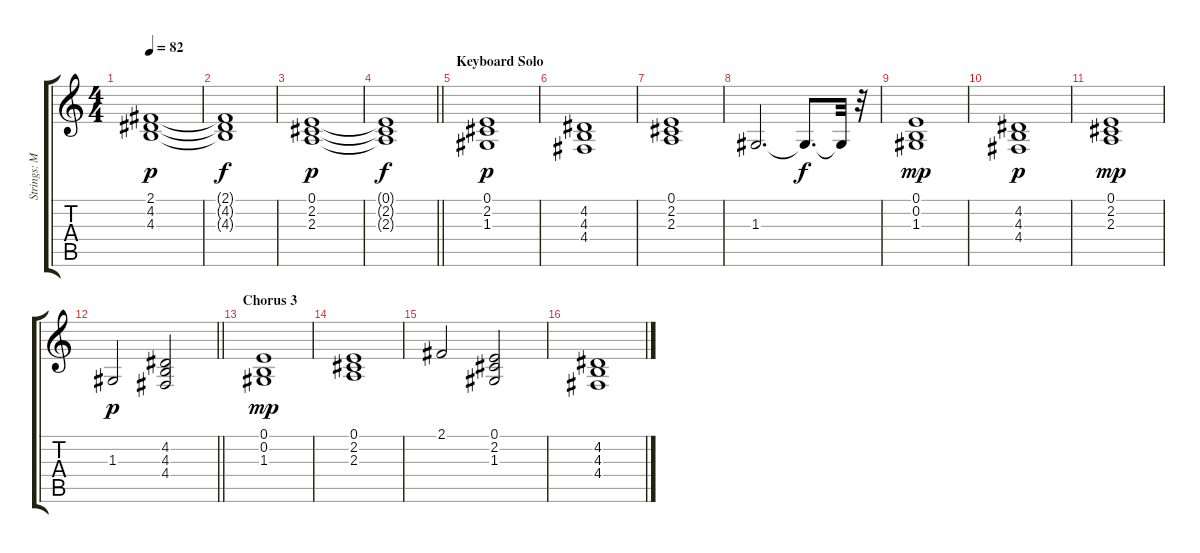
\track ("Strings: Marie Fredriksson" "Strings: M") {instrument stringensemble1}
\staff {score tabs}
\tuning (E4 B3 G3 D3 A2 E2) {hide}
\ts (4 4)
\tempo 82
\clef g2
\ks c
(2.1 4.2 4.3).1{dy p} |
(2.1{t} 4.2{t} 4.3{t}).1{dy f} |
(0.1 2.2 2.3).1{dy p} |
\barLineRight lightlight
(0.1{t} 2.2{t} 2.3{t}).1{dy f} |
\section ("" "Keyboard Solo")
(0.1 2.2 1.3).1{dy p} |
(4.2 4.3 4.4).1 |
(0.1 2.2 2.3).1 |
1.3.2{d} 1.3{t}.8{d dy f} 1.3{t}.32 r.32 |
(0.1 0.2 1.3).1{dy mp} |
(4.2 4.3 4.4).1{dy p} |
(0.1 2.2 2.3).1{dy mp} |
\barLineRight lightlight
1.3.2{dy p} (4.2 4.3 4.4).2 |
\section ("" "Chorus 3")
(0.1 0.2 1.3).1{dy mp} |
(0.1 2.2 2.3).1 |
2.1.2 (0.1 2.2 1.3).2 |
(4.2 4.3 4.4).1
